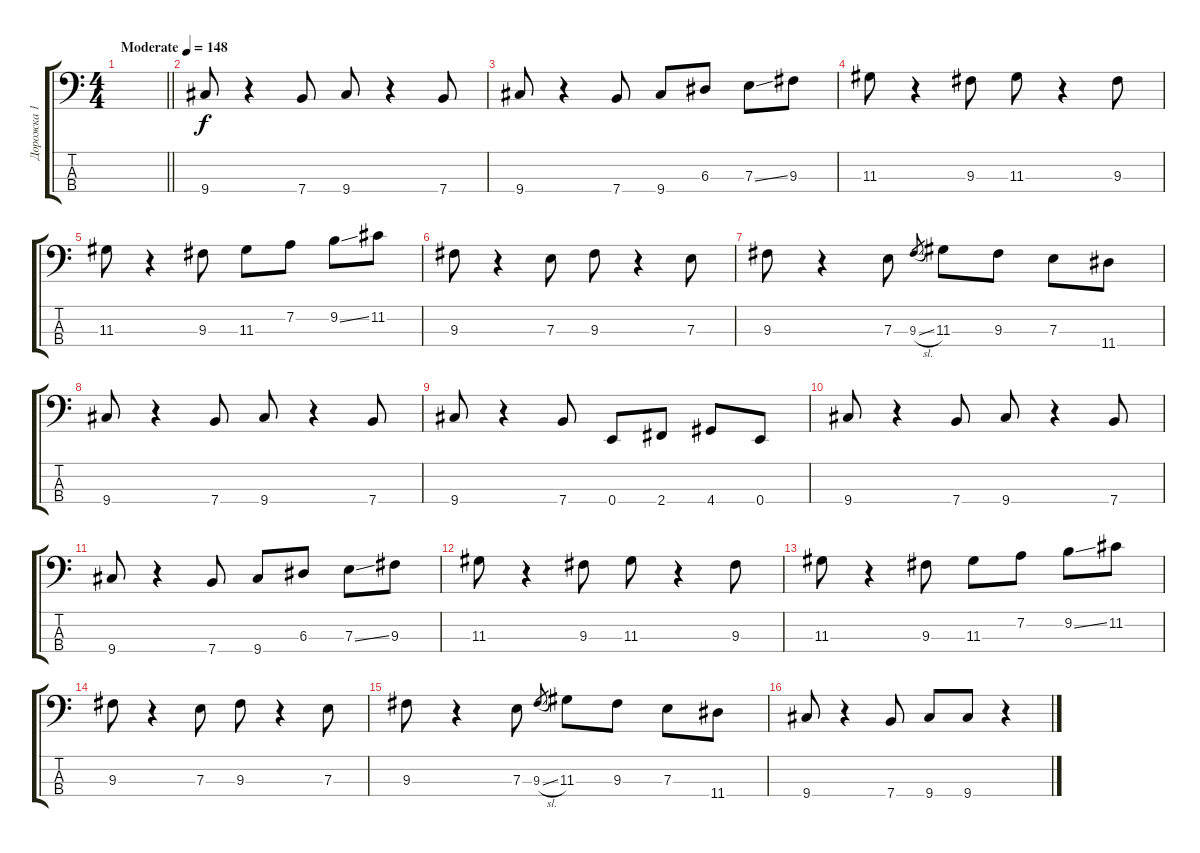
\track ("Дорожка 1" "Дорожка 1") {instrument electricbasspick}
\staff {score tabs}
\tuning (G2 D2 A1 E1) {hide}
\ts (4 4)
\tempo (148 "Moderate")
\clef f4
\barLineRight lightlight
\ks c
|
\section ("" "")
9.4.8 r.4 7.4.8 9.4.8 r.4 7.4.8 |
9.4.8 r.4 7.4.8 9.4.8 6.3.8 7.3{ss}.8 9.3.8 |
11.3.8 r.4 9.3.8 11.3.8 r.4 9.3.8 |
11.3.8 r.4 9.3.8 11.3.8 7.2.8 9.2{ss}.8 11.2.8 |
9.3.8 r.4 7.3.8 9.3.8 r.4 7.3.8 |
9.3.8 r.4 7.3.8 9.3{sl}.8{gr} 11.3.8 9.3.8 7.3.8 11.4.8 |
9.4.8 r.4 7.4.8 9.4.8 r.4 7.4.8 |
9.4.8 r.4 7.4.8 0.4.8 2.4.8 4.4.8 0.4.8 |
9.4.8 r.4 7.4.8 9.4.8 r.4 7.4.8 |
9.4.8 r.4 7.4.8 9.4.8 6.3.8 7.3{ss}.8 9.3.8 |
11.3.8 r.4 9.3.8 11.3.8 r.4 9.3.8 |
11.3.8 r.4 9.3.8 11.3.8 7.2.8 9.2{ss}.8 11.2.8 |
9.3.8 r.4 7.3.8 9.3.8 r.4 7.3.8 |
9.3.8 r.4 7.3.8 9.3{sl}.8{gr} 11.3.8 9.3.8 7.3.8 11.4.8 |
9.4.8 r.4 7.4.8 9.4.8 9.4.8 r.4
